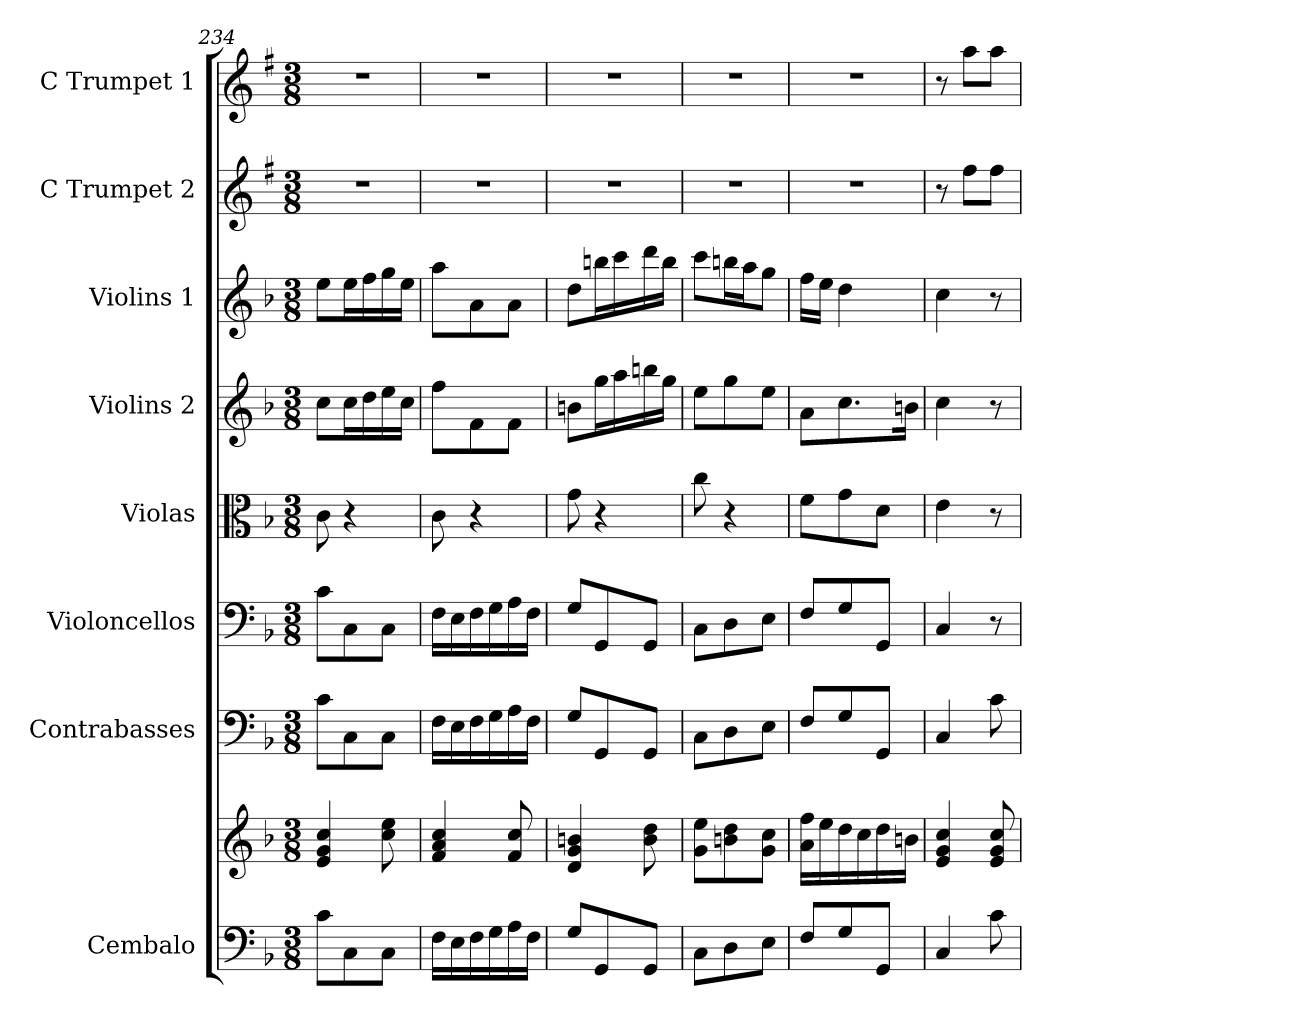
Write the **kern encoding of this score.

**kern	**kern	**kern	**kern	**kern	**kern	**kern	**kern	**kern
*part8	*part8	*part7	*part6	*part5	*part4	*part3	*part2	*part1
*staff9	*staff8	*staff7	*staff6	*staff5	*staff4	*staff3	*staff2	*staff1
*I"Cembalo	*	*I"Contrabasses	*I"Violoncellos	*I"Violas	*I"Violins 2	*I"Violins 1	*I"C Trumpet 2	*I"C Trumpet 1
*I'Cbl.	*	*I'Cbs.	*I'Vcs.	*I'Vlas.	*I'Vlns. 2	*I'Vlns. 1	*I'C Tpt. 2	*I'C Tpt. 1
*clefF4	*clefG2	*clefF4	*clefF4	*clefC3	*clefG2	*clefG2	*clefG2	*clefG2
*	*	*	*	*	*	*	*ITrd1c2	*ITrd1c2
*k[b-]	*k[b-]	*k[b-]	*k[b-]	*k[b-]	*k[b-]	*k[b-]	*k[b-]	*k[b-]
*M3/8	*M3/8	*M3/8	*M3/8	*M3/8	*M3/8	*M3/8	*M3/8	*M3/8
=234	=234	=234	=234	=234	=234	=234	=234	=234
8c\L	4e/ 4g/ 4cc/	8c\L	8c\L	8c\	8cc\L	8ee\L	4.r	4.r
8C\	.	8C\	8C\	4r	16cc\L	16ee\L	.	.
.	.	.	.	.	16dd\	16ff\	.	.
8C\J	8cc\ 8ee\	8C\J	8C\J	.	16ee\	16gg\	.	.
.	.	.	.	.	16cc\JJ	16ee\JJ	.	.
=235	=235	=235	=235	=235	=235	=235	=235	=235
16F\LL	4f/ 4a/ 4cc/	16F\LL	16F\LL	8c\	8ff\L	8aa\L	4.r	4.r
16E\	.	16E\	16E\	.	.	.	.	.
16F\	.	16F\	16F\	4r	8f\	8a\	.	.
16G\	.	16G\	16G\	.	.	.	.	.
16A\	8f/ 8cc/	16A\	16A\	.	8f\J	8a\J	.	.
16F\JJ	.	16F\JJ	16F\JJ	.	.	.	.	.
!!LO:PB:g=z
=236	=236	=236	=236	=236	=236	=236	=236	=236
8G/L	4d/ 4g/ 4bn/	8G/L	8G/L	8g\	8bn\L	8dd\L	4.r	4.r
8GG/	.	8GG/	8GG/	4r	16gg\L	16bbn\L	.	.
.	.	.	.	.	16aa\	16ccc\	.	.
8GG/J	8b\ 8dd\	8GG/J	8GG/J	.	16bbn\	16ddd\	.	.
.	.	.	.	.	16gg\JJ	16bb\JJ	.	.
=237	=237	=237	=237	=237	=237	=237	=237	=237
8C\L	8g\ 8ee\L	8C\L	8C\L	8cc\	8ee\L	8ccc\L	4.r	4.r
8D\	8bn\ 8dd\	8D\	8D\	4r	8gg\	16bbn\L	.	.
.	.	.	.	.	.	16aa\J	.	.
8E\J	8g\ 8cc\J	8E\J	8E\J	.	8ee\J	8gg\J	.	.
=238	=238	=238	=238	=238	=238	=238	=238	=238
8F/L	16a\ 16ff\LL	8F/L	8F/L	8f\L	8a\L	16ff\LL	4.r	4.r
.	16ee\	.	.	.	.	16ee\JJ	.	.
8G/	16dd\	8G/	8G/	8g\	8.cc\	4dd\	.	.
.	16cc\	.	.	.	.	.	.	.
8GG/J	16dd\	8GG/J	8GG/J	8d\J	.	.	.	.
.	16bn\JJ	.	.	.	16bn\Jk	.	.	.
=239	=239	=239	=239	=239	=239	=239	=239	=239
4C/	4e/ 4g/ 4cc/	4C/	4C/	4e\	4cc\	4cc\	8r	8r
.	.	.	.	.	.	.	8ee\L	8gg\L
8c\	8e/ 8g/ 8cc/	8c\	8r	8r	8r	8r	8ee\J	8gg\J
=	=	=	=	=	=	=	=	=
*-	*-	*-	*-	*-	*-	*-	*-	*-
